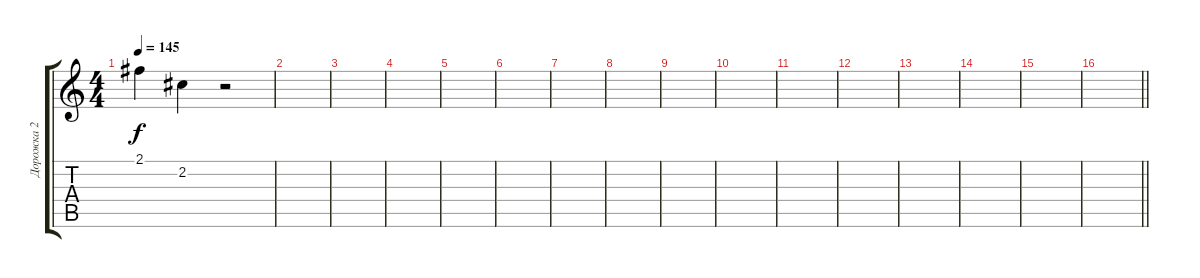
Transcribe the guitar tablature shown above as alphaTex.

\track ("Дорожка 2" "Дорожка 2") {instrument electricguitarclean}
\staff {score tabs}
\tuning (E4 B3 G3 D3 A2 E2) {hide}
\ts (4 4)
\tempo 145
\clef g2
\ks c
2.1.4{dy f} 2.2.4 r.2 |
|
|
|
|
|
|
|
|
|
|
|
|
|
|
\barLineRight lightlight
